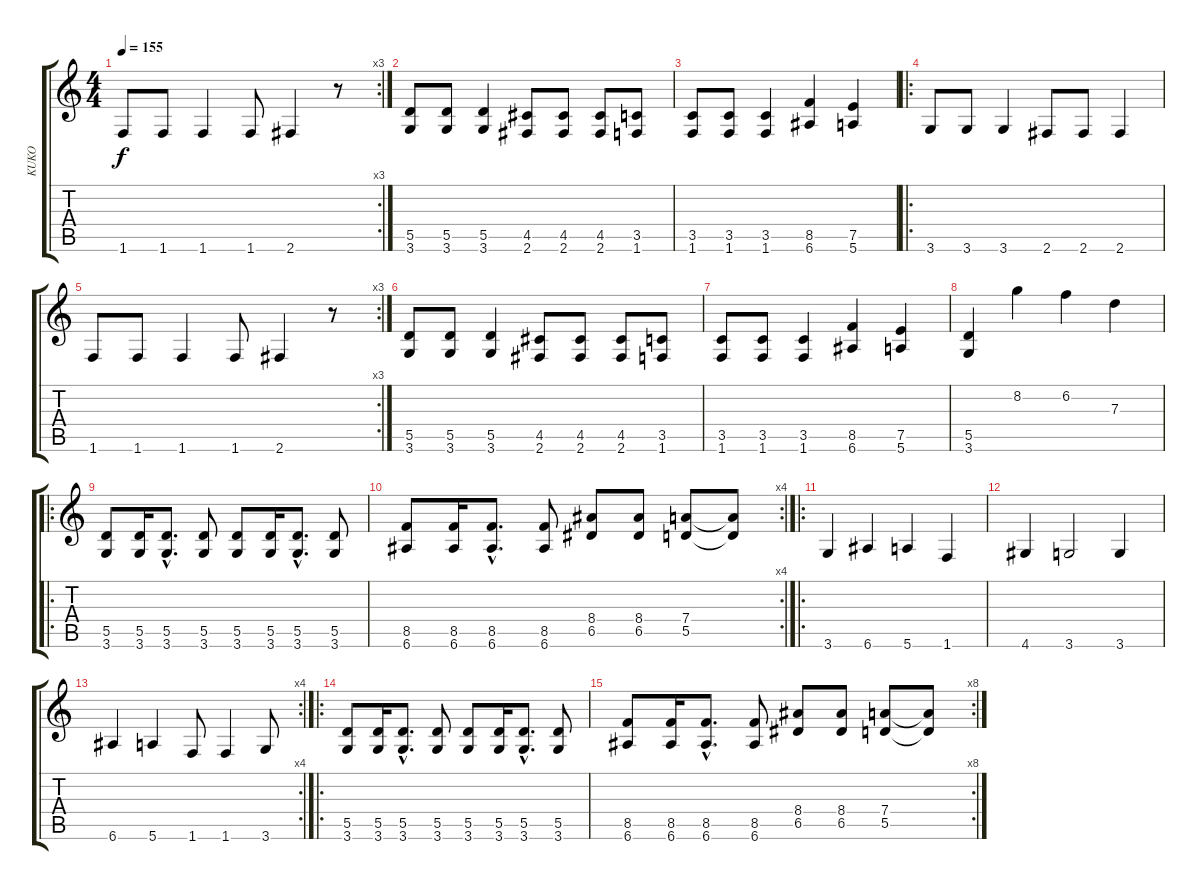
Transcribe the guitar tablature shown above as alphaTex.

\track ("KUKO" "KUKO") {instrument electricbassfinger}
\staff {score tabs}
\tuning (E4 B3 G3 D3 A2 E2) {hide}
\rc 3
\ts (4 4)
\tempo 155
\clef g2
\ks c
1.6.8{dy f} 1.6.8 1.6.4 1.6.8 2.6.4 r.8 |
(5.5 3.6).8 (5.5 3.6).8 (5.5 3.6).4 (4.5 2.6).8 (4.5 2.6).8 (4.5 2.6).8 (3.5 1.6).8 |
(3.5 1.6).8 (3.5 1.6).8 (3.5 1.6).4 (8.5 6.6).4 (7.5 5.6).4 |
\ro
3.6.8 3.6.8 3.6.4 2.6.8 2.6.8 2.6.4 |
\rc 3
1.6.8 1.6.8 1.6.4 1.6.8 2.6.4 r.8 |
(5.5 3.6).8 (5.5 3.6).8 (5.5 3.6).4 (4.5 2.6).8 (4.5 2.6).8 (4.5 2.6).8 (3.5 1.6).8 |
(3.5 1.6).8 (3.5 1.6).8 (3.5 1.6).4 (8.5 6.6).4 (7.5 5.6).4 |
(5.5 3.6).4 8.2.4 6.2.4 7.3.4 |
\ro
(5.5 3.6).8 (5.5 3.6).16 (5.5{hac} 3.6{hac}).8{d} (5.5 3.6).8 (5.5 3.6).8 (5.5 3.6).16 (5.5{hac} 3.6{hac}).8{d} (5.5 3.6).8 |
\rc 4
(8.5 6.6).8 (8.5 6.6).16 (8.5{hac} 6.6{hac}).8{d} (8.5 6.6).8 (8.4 6.5).8 (8.4 6.5).8 (7.4 5.5).8 (7.4{t} 5.5{t}).8 |
\ro
3.6.4 6.6.4 5.6.4 1.6.4 |
4.6.4 3.6.2 3.6.4 |
\rc 4
6.6.4 5.6.4 1.6.8 1.6.4 3.6.8 |
\ro
(5.5 3.6).8 (5.5 3.6).16 (5.5{hac} 3.6{hac}).8{d} (5.5 3.6).8 (5.5 3.6).8 (5.5 3.6).16 (5.5{hac} 3.6{hac}).8{d} (5.5 3.6).8 |
\rc 8
(8.5 6.6).8 (8.5 6.6).16 (8.5{hac} 6.6{hac}).8{d} (8.5 6.6).8 (8.4 6.5).8 (8.4 6.5).8 (7.4 5.5).8 (7.4{t} 5.5{t}).8
